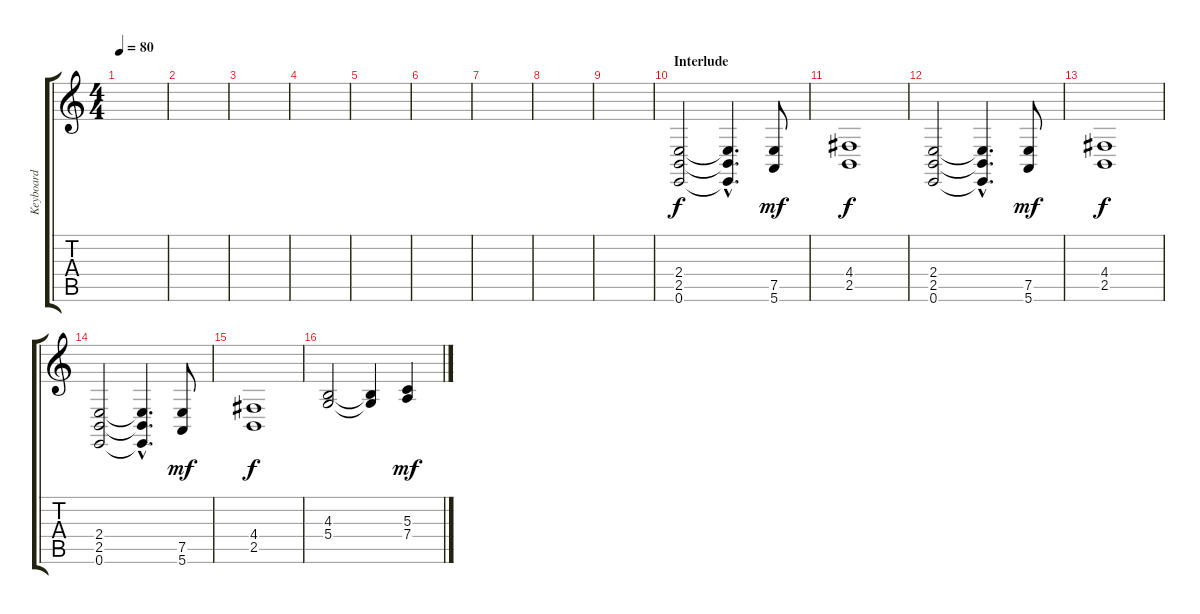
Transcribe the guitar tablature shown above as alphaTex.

\track ("Keyboard" "Keyboard") {instrument synthstrings1}
\staff {score tabs}
\tuning (E4 B3 G3 D3 A2 E2) {hide}
\ts (4 4)
\tempo 80
\clef g2
\ks c
|
|
|
|
|
|
|
|
|
\section ("" "Interlude")
(2.4 2.5 0.6).2 (2.4{hac t} 2.5{hac t} 0.6{hac t}).4{d} (7.5 5.6).8{dy mf} |
(4.4 2.5).1{dy f} |
(2.4 2.5 0.6).2 (2.4{hac t} 2.5{hac t} 0.6{hac t}).4{d} (7.5 5.6).8{dy mf} |
(4.4 2.5).1{dy f} |
(2.4 2.5 0.6).2 (2.4{hac t} 2.5{hac t} 0.6{hac t}).4{d} (7.5 5.6).8{dy mf} |
(4.4 2.5).1{dy f} |
(4.3 5.4).2 (4.3{t} 5.4{t}).4 (5.3 7.4{ss}).4{dy mf}
